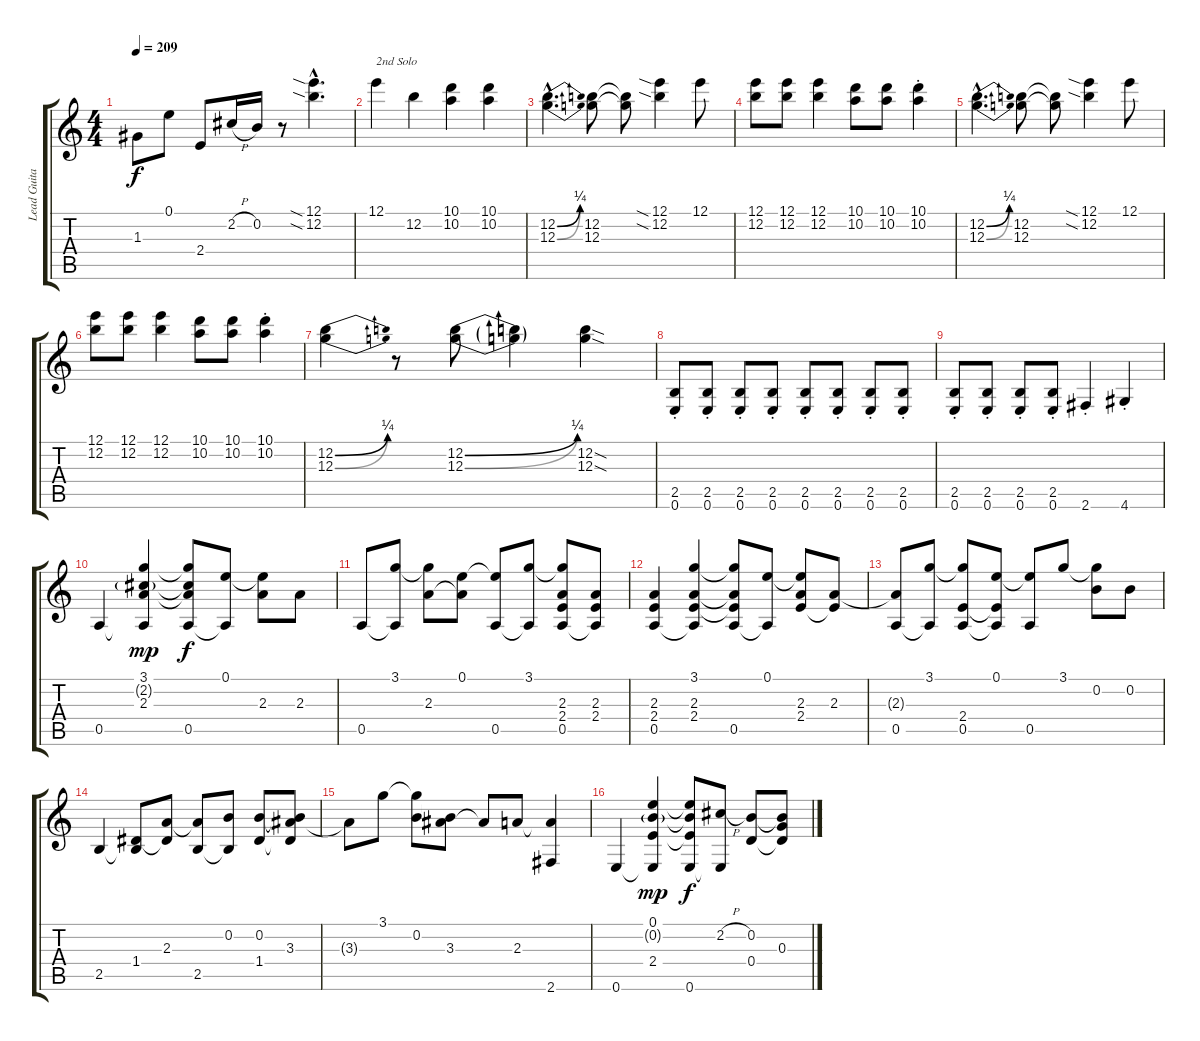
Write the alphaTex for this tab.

\track ("Lead Guitar" "Lead Guita") {instrument electricguitarjazz}
\staff {score tabs}
\tuning (E4 B3 G3 D3 A2 E2) {hide}
\ts (4 4)
\tempo 209
\clef g2
\ks c
1.3.8{dy f} 0.1.8 2.4.8 2.2{h}.16 0.2.16 r.8 (12.1{sia hac} 12.2{sia hac}).4{d} |
12.1.4{txt "2nd Solo"} 12.2.4 (10.1 10.2).4 (10.1 10.2).4 |
(12.2{be (bend 0 0 60 1) hac} 12.3{be (bend 0 0 60 1) hac}).4{d} (12.2 12.3).8 (12.2{t} 12.3{t}).8 (12.1{sia} 12.2{sia}).4 12.1.8 |
(12.1 12.2).8 (12.1 12.2).8 (12.1 12.2).4 (10.1 10.2).8 (10.1 10.2).8 (10.1{st} 10.2{st}).4 |
(12.2{be (bend 0 0 60 1) hac} 12.3{be (bend 0 0 60 1) hac}).4{d} (12.2 12.3).8 (12.2{t} 12.3{t}).8 (12.1{sia} 12.2{sia}).4 12.1.8 |
(12.1 12.2).8 (12.1 12.2).8 (12.1 12.2).4 (10.1 10.2).8 (10.1 10.2).8 (10.1{st} 10.2{st}).4 |
(12.2{be (bend 0 0 60 1)} 12.3{be (bend 0 0 60 1)}).4 r.8 (12.2{be (bend 0 0 60 1)} 12.3{be (bend 0 0 60 1)}).8 (12.2{t} 12.3{t}).4 (12.2{sod} 12.3{sod}).4 |
(2.5{st} 0.6{st}).8 (2.5{st} 0.6{st}).8 (2.5{st} 0.6{st}).8 (2.5{st} 0.6{st}).8 (2.5{st} 0.6{st}).8 (2.5{st} 0.6{st}).8 (2.5{st} 0.6{st}).8 (2.5{st} 0.6{st}).8 |
(2.5{st} 0.6{st}).8 (2.5{st} 0.6{st}).8 (2.5{st} 0.6{st}).8 (2.5{st} 0.6{st}).8 2.6{st}.4 4.6{st}.4 |
0.5.4 (3.1 2.2{g} 2.3 0.5{t}).4{dy mp} (3.1{t} 2.2{t} 2.3{t} 0.5).8{dy f} (0.1 0.5{t}).8 (0.1{t} 2.3).8 2.3.8 |
0.5.8 (3.1 0.5{t}).8 (3.1{t} 2.3).8 (0.1 2.3{t}).8 (0.1{t} 0.5).8 (3.1 0.5{t}).8 (3.1{t} 2.3 2.4 0.5).8 (2.3 2.4 0.5{t}).8 |
(2.3 2.4 0.5).4 (3.1 2.3 2.4 0.5{t}).4 (3.1{t} 2.3{t} 2.4{t} 0.5).8 (0.1 0.5{t}).8 (0.1{t} 2.3 2.4).8 (2.3 2.4{t}).8 |
(2.3{t} 0.5).8 (3.1 0.5{t}).8 (3.1{t} 2.4 0.5).8 (0.1 2.4{t} 0.5{t}).8 (0.1{t} 0.5).8 3.1.8 (3.1{t} 0.2).8 0.2.8 |
2.5.4 (1.4 2.5{t}).8 (2.3 1.4{t}).8 (2.3{t} 2.5).8 (0.2 2.5{t}).8 (0.2 1.4).8 (0.2{t} 3.3 1.4{t}).8 |
3.3{t}.8 3.1.8 (3.1{t} 0.2).8 (0.2{t} 3.3).8 3.3{t}.8 2.3.8 (2.3{t} 2.6).4 |
0.6.4 (0.1 0.2{g} 2.4 0.6{t}).4{dy mp} (0.1{t} 0.2{t} 2.4{t} 0.6).8{dy f} (2.2{h} 0.6{t}).8 (0.2 0.4).8 (0.2{t} 0.3{h} 0.4{t}).8
